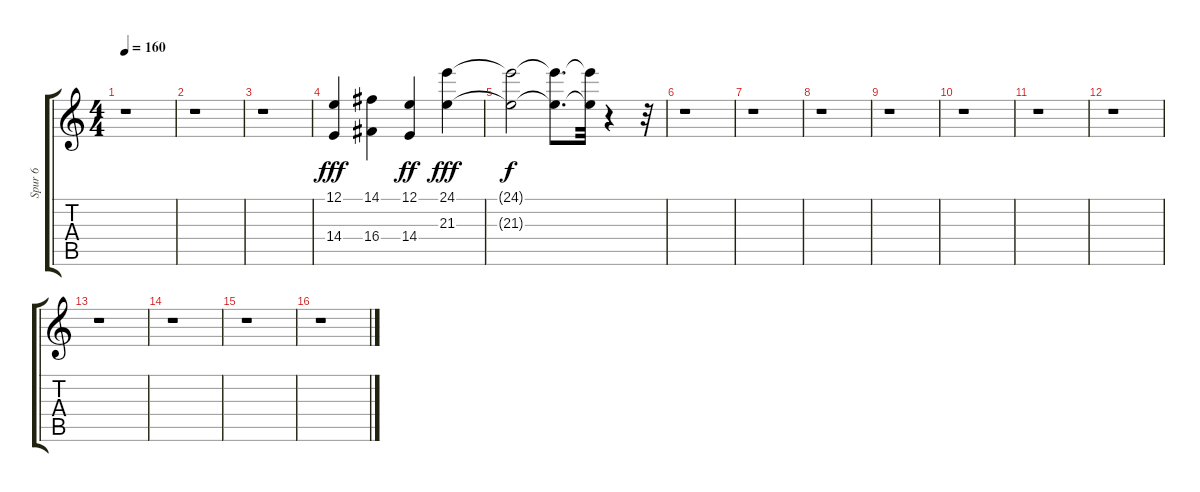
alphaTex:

\track ("Spur 6" "Spur 6") {instrument pad2warm}
\staff {score tabs}
\tuning (E4 B3 G3 D3 A2 E2) {hide}
\ts (4 4)
\tempo 160
\clef g2
\ks c
r.1{dy fff instrument pad2warm} |
r.1 |
r.1 |
(12.1 14.4).4 (14.1 16.4).4 (12.1 14.4).4{dy ff} (24.1 21.3).4{dy fff} |
(24.1{t} 21.3{t}).2{dy f} (24.1{t} 21.3{t}).8{d} (24.1{t} 21.3{t}).32 r.4 r.32 |
r.1 |
r.1 |
r.1 |
r.1 |
r.1 |
r.1 |
r.1 |
r.1 |
r.1 |
r.1 |
r.1
